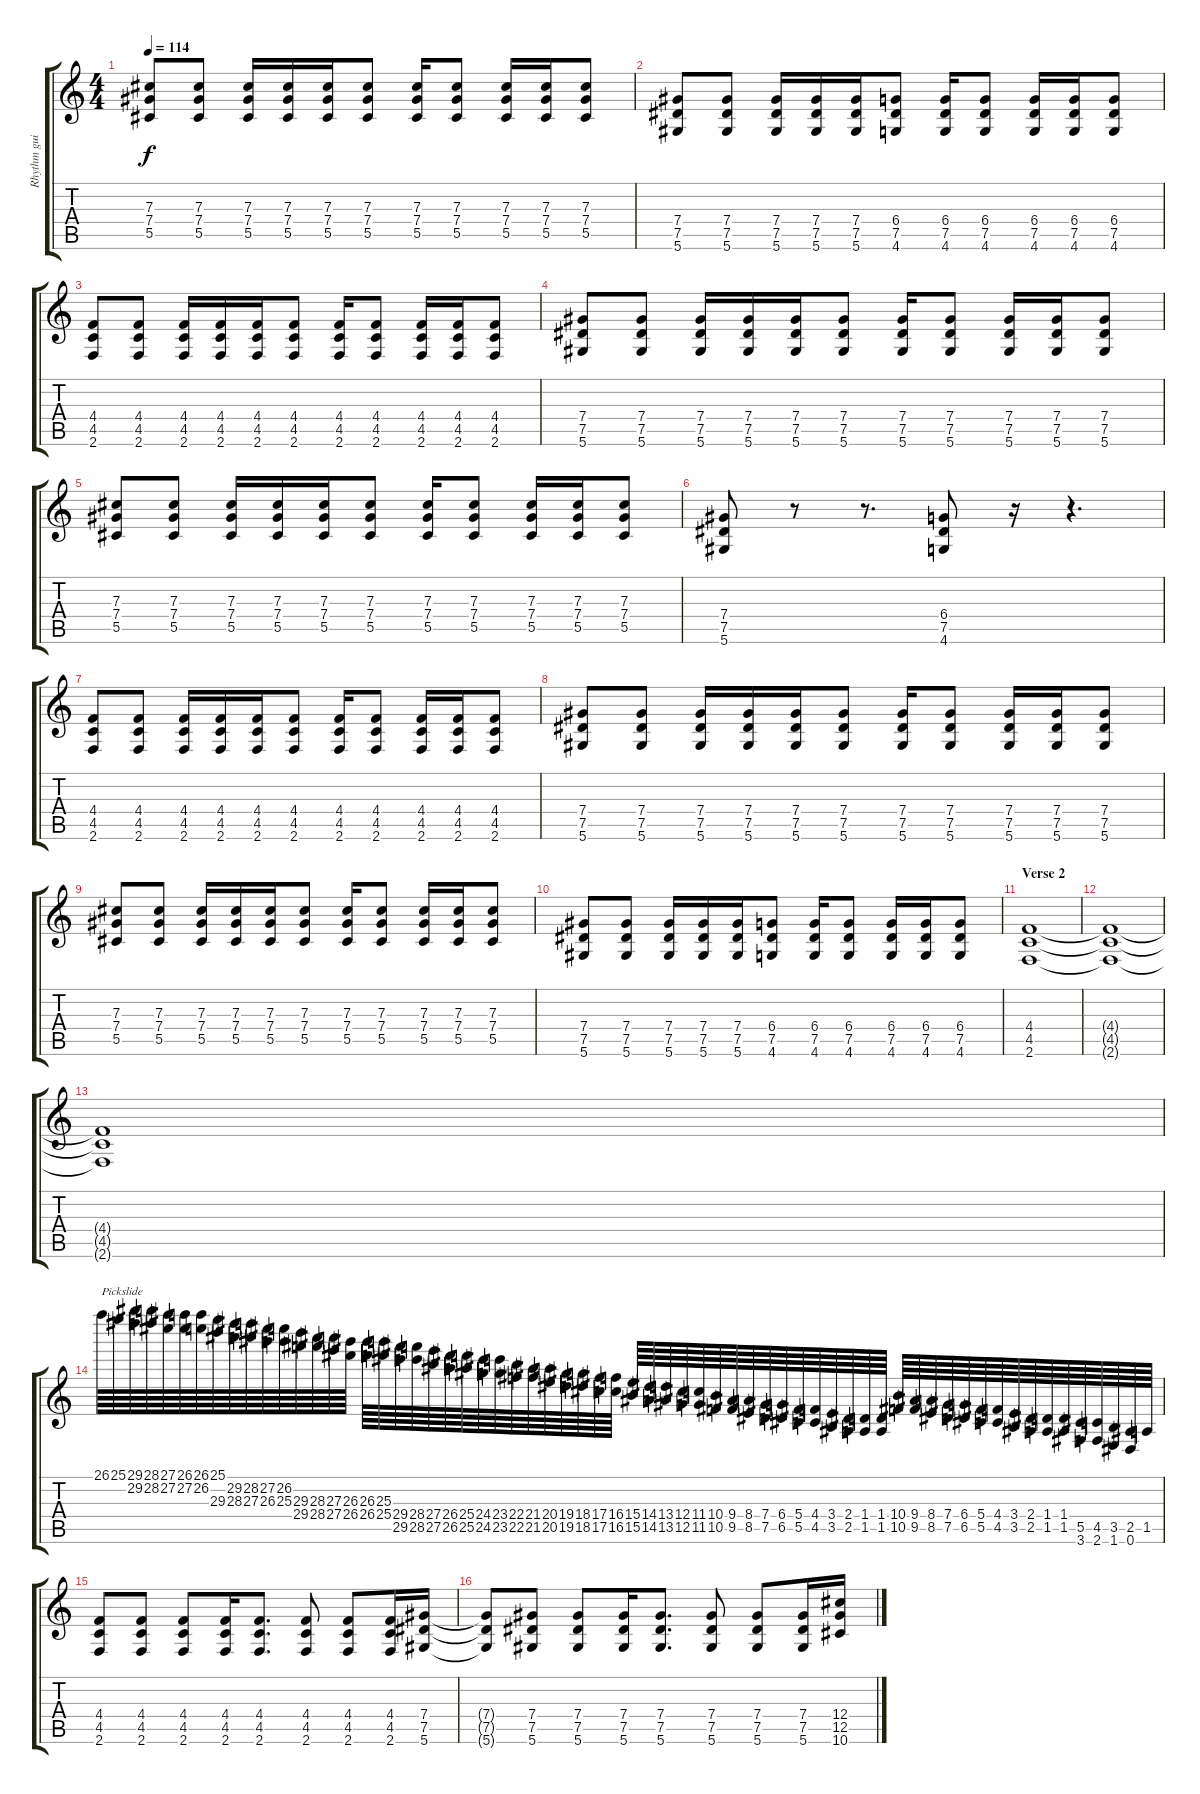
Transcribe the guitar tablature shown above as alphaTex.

\track ("Rhythm guitar" "Rhythm gui") {instrument distortionguitar}
\staff {score tabs}
\tuning (Eb4 Bb3 Gb3 Db3 Ab2 Eb2) {hide}
\ts (4 4)
\tempo 114
\clef g2
\ks c
(7.3 7.4 5.5).8{dy f} (7.3 7.4 5.5).8 (7.3 7.4 5.5).16 (7.3 7.4 5.5).16 (7.3 7.4 5.5).16 (7.3 7.4 5.5).8 (7.3 7.4 5.5).16 (7.3 7.4 5.5).8 (7.3 7.4 5.5).16 (7.3 7.4 5.5).16 (7.3 7.4 5.5).8 |
(7.4 7.5 5.6).8 (7.4 7.5 5.6).8 (7.4 7.5 5.6).16 (7.4 7.5 5.6).16 (7.4 7.5 5.6).16 (6.4 7.5 4.6).8 (6.4 7.5 4.6).16 (6.4 7.5 4.6).8 (6.4 7.5 4.6).16 (6.4 7.5 4.6).16 (6.4 7.5 4.6).8 |
(4.4 4.5 2.6).8 (4.4 4.5 2.6).8 (4.4 4.5 2.6).16 (4.4 4.5 2.6).16 (4.4 4.5 2.6).16 (4.4 4.5 2.6).8 (4.4 4.5 2.6).16 (4.4 4.5 2.6).8 (4.4 4.5 2.6).16 (4.4 4.5 2.6).16 (4.4 4.5 2.6).8 |
(7.4 7.5 5.6).8 (7.4 7.5 5.6).8 (7.4 7.5 5.6).16 (7.4 7.5 5.6).16 (7.4 7.5 5.6).16 (7.4 7.5 5.6).8 (7.4 7.5 5.6).16 (7.4 7.5 5.6).8 (7.4 7.5 5.6).16 (7.4 7.5 5.6).16 (7.4 7.5 5.6).8 |
(7.3 7.4 5.5).8 (7.3 7.4 5.5).8 (7.3 7.4 5.5).16 (7.3 7.4 5.5).16 (7.3 7.4 5.5).16 (7.3 7.4 5.5).8 (7.3 7.4 5.5).16 (7.3 7.4 5.5).8 (7.3 7.4 5.5).16 (7.3 7.4 5.5).16 (7.3 7.4 5.5).8 |
(7.4 7.5 5.6).8 r.8 r.8{d} (6.4 7.5 4.6).8 r.16 r.4{d} |
(4.4 4.5 2.6).8 (4.4 4.5 2.6).8 (4.4 4.5 2.6).16 (4.4 4.5 2.6).16 (4.4 4.5 2.6).16 (4.4 4.5 2.6).8 (4.4 4.5 2.6).16 (4.4 4.5 2.6).8 (4.4 4.5 2.6).16 (4.4 4.5 2.6).16 (4.4 4.5 2.6).8 |
(7.4 7.5 5.6).8 (7.4 7.5 5.6).8 (7.4 7.5 5.6).16 (7.4 7.5 5.6).16 (7.4 7.5 5.6).16 (7.4 7.5 5.6).8 (7.4 7.5 5.6).16 (7.4 7.5 5.6).8 (7.4 7.5 5.6).16 (7.4 7.5 5.6).16 (7.4 7.5 5.6).8 |
(7.3 7.4 5.5).8 (7.3 7.4 5.5).8 (7.3 7.4 5.5).16 (7.3 7.4 5.5).16 (7.3 7.4 5.5).16 (7.3 7.4 5.5).8 (7.3 7.4 5.5).16 (7.3 7.4 5.5).8 (7.3 7.4 5.5).16 (7.3 7.4 5.5).16 (7.3 7.4 5.5).8 |
(7.4 7.5 5.6).8 (7.4 7.5 5.6).8 (7.4 7.5 5.6).16 (7.4 7.5 5.6).16 (7.4 7.5 5.6).16 (6.4 7.5 4.6).8 (6.4 7.5 4.6).16 (6.4 7.5 4.6).8 (6.4 7.5 4.6).16 (6.4 7.5 4.6).16 (6.4 7.5 4.6).8 |
\section ("" "Verse 2")
(4.4 4.5 2.6).1 |
(4.4{t} 4.5{t} 2.6{t}).1 |
(4.4{t} 4.5{t} 2.6{t}).1 |
26.1.64{txt "Pickslide"} 25.1.64 (29.1 29.2).64 (28.1 28.2).64 (27.1 27.2).64 (26.1 27.2).64 (26.1 26.2).64 (25.1 29.3).64 (29.2 28.3).64 (28.2 27.3).64 (27.2 26.3).64 (26.2 25.3).64 (29.3 29.4).64 (28.3 28.4).64 (27.3 27.4).64 (26.3 26.4).64 (26.3 26.4).64 (25.3 25.4).64 (29.4 29.5).64 (28.4 28.5).64 (27.4 27.5).64 (26.4 26.5).64 (25.4 25.5).64 (24.4 24.5).64 (23.4 23.5).64 (22.4 22.5).64 (21.4 21.5).64 (20.4 20.5).64 (19.4 19.5).64 (18.4 18.5).64 (17.4 17.5).64 (16.4 16.5).64 (15.4 15.5).64 (14.4 14.5).64 (13.4 13.5).64 (12.4 12.5).64 (11.4 11.5).64 (10.4 10.5).64 (9.4 9.5).64 (8.4 8.5).64 (7.4 7.5).64 (6.4 6.5).64 (5.4 5.5).64 (4.4 4.5).64 (3.4 3.5).64 (2.4 2.5).64 (1.4 1.5).64 (1.4 1.5).64 (10.4 10.5).64 (9.4 9.5).64 (8.4 8.5).64 (7.4 7.5).64 (6.4 6.5).64 (5.4 5.5).64 (4.4 4.5).64 (3.4 3.5).64 (2.4 2.5).64 (1.4 1.5).64 (1.4 1.5).64 (5.5 3.6).64 (4.5 2.6).64 (3.5 1.6).64 (2.5 0.6).64 1.5.64 |
(4.4 4.5 2.6).8 (4.4 4.5 2.6).8 (4.4 4.5 2.6).8 (4.4 4.5 2.6).16 (4.4 4.5 2.6).8{d} (4.4 4.5 2.6).8 (4.4 4.5 2.6).8 (4.4 4.5 2.6).16 (7.4 7.5 5.6).16 |
(7.4{t} 7.5{t} 5.6{t}).8 (7.4 7.5 5.6).8 (7.4 7.5 5.6).8 (7.4 7.5 5.6).16 (7.4 7.5 5.6).8{d} (7.4 7.5 5.6).8 (7.4 7.5 5.6).8 (7.4 7.5 5.6).16 (12.4 12.5 10.6).16
